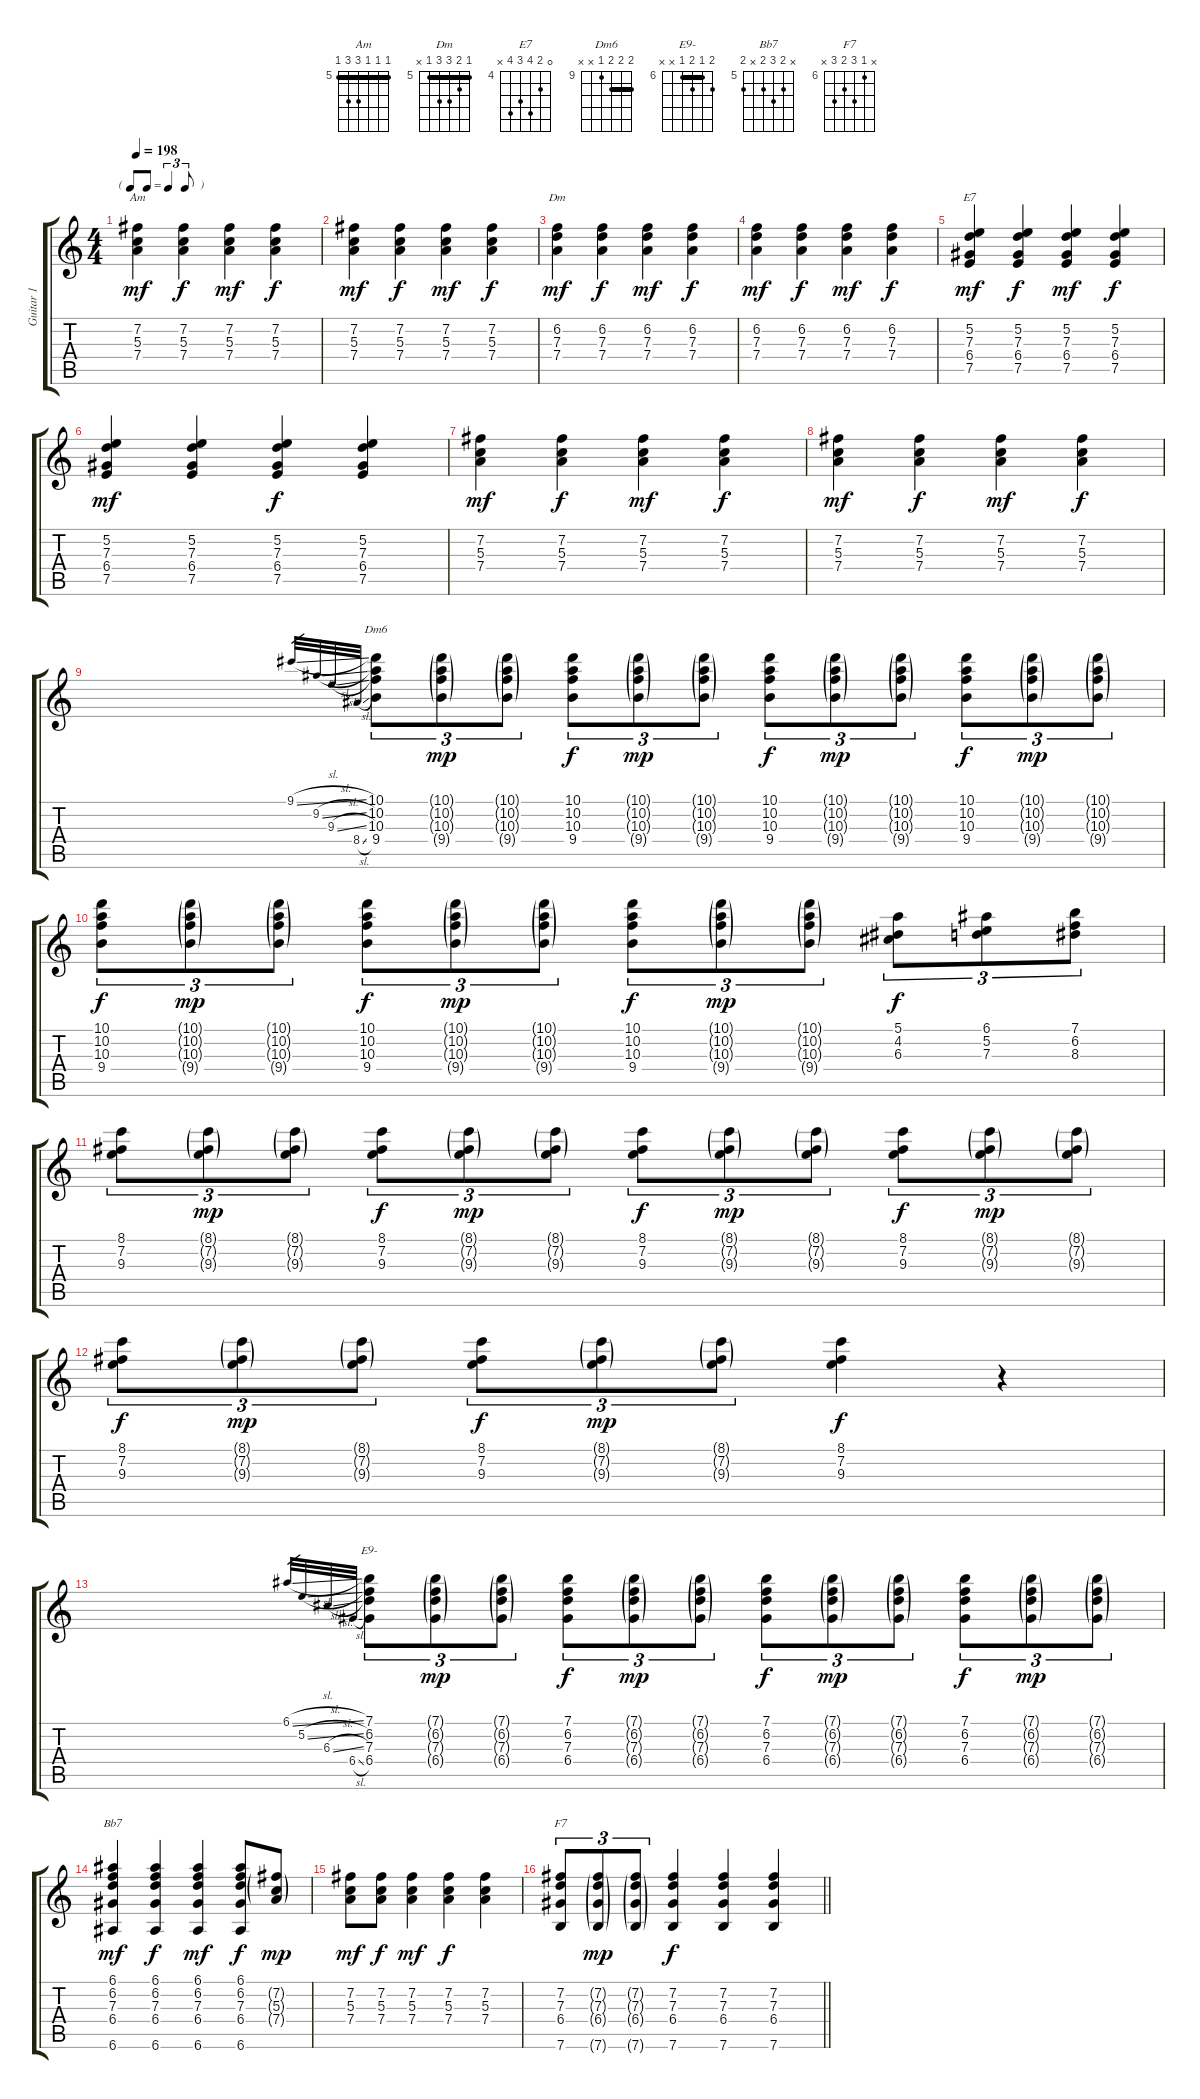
\track ("Guitar 1" "Guitar 1") {instrument acousticguitarnylon}
\staff {score tabs}
\tuning (E4 B3 G3 D3 A2 E2) {hide}
\chord ("Am" 5 5 5 7 7 5) {firstfret 5 barre 5}
\chord ("Dm" 5 6 7 7 5 x) {firstfret 5 barre 5}
\chord ("E7" 0 5 7 6 7 x) {firstfret 4}
\chord ("Dm6" 10 10 10 9 x x) {firstfret 9 barre 10}
\chord ("E9-" 7 6 7 6 x x) {firstfret 6 barre 6}
\chord ("Bb7" x 6 7 6 x 6) {firstfret 5}
\chord ("F7" x 6 8 7 8 x) {firstfret 6}
\ts (4 4)
\tf triplet8th
\tempo 198
\clef g2
\ks c
(7.2 5.3 7.4).4{ch "Am" dy mf} (7.2 5.3 7.4).4{dy f} (7.2 5.3 7.4).4{dy mf} (7.2 5.3 7.4).4{dy f} |
(7.2 5.3 7.4).4{dy mf} (7.2 5.3 7.4).4{dy f} (7.2 5.3 7.4).4{dy mf} (7.2 5.3 7.4).4{dy f} |
(6.2 7.3 7.4).4{ch "Dm" dy mf} (6.2 7.3 7.4).4{dy f} (6.2 7.3 7.4).4{dy mf} (6.2 7.3 7.4).4{dy f} |
(6.2 7.3 7.4).4{dy mf} (6.2 7.3 7.4).4{dy f} (6.2 7.3 7.4).4{dy mf} (6.2 7.3 7.4).4{dy f} |
(5.2 7.3 6.4 7.5).4{ch "E7" dy mf} (5.2 7.3 6.4 7.5).4{dy f} (5.2 7.3 6.4 7.5).4{dy mf} (5.2 7.3 6.4 7.5).4{dy f} |
(5.2 7.3 6.4 7.5).4{dy mf} (5.2 7.3 6.4 7.5).4 (5.2 7.3 6.4 7.5).4{dy f} (5.2 7.3 6.4 7.5).4 |
(7.2 5.3 7.4).4{dy mf} (7.2 5.3 7.4).4{dy f} (7.2 5.3 7.4).4{dy mf} (7.2 5.3 7.4).4{dy f} |
(7.2 5.3 7.4).4{dy mf} (7.2 5.3 7.4).4{dy f} (7.2 5.3 7.4).4{dy mf} (7.2 5.3 7.4).4{dy f} |
9.1{sl}.32{gr} 9.2{sl}.32{gr} 9.3{sl}.32{gr} 8.4{sl}.32{gr} (10.1 10.2 10.3 9.4).8{tu (3 2) ch "Dm6"} (10.1{g} 10.2{g} 10.3{g} 9.4{g}).8{tu (3 2) dy mp} (10.1{g} 10.2{g} 10.3{g} 9.4{g}).8{tu (3 2)} (10.1 10.2 10.3 9.4).8{tu (3 2) dy f} (10.1{g} 10.2{g} 10.3{g} 9.4{g}).8{tu (3 2) dy mp} (10.1{g} 10.2{g} 10.3{g} 9.4{g}).8{tu (3 2)} (10.1 10.2 10.3 9.4).8{tu (3 2) dy f} (10.1{g} 10.2{g} 10.3{g} 9.4{g}).8{tu (3 2) dy mp} (10.1{g} 10.2{g} 10.3{g} 9.4{g}).8{tu (3 2)} (10.1 10.2 10.3 9.4).8{tu (3 2) dy f} (10.1{g} 10.2{g} 10.3{g} 9.4{g}).8{tu (3 2) dy mp} (10.1{g} 10.2{g} 10.3{g} 9.4{g}).8{tu (3 2)} |
(10.1 10.2 10.3 9.4).8{tu (3 2) dy f} (10.1{g} 10.2{g} 10.3{g} 9.4{g}).8{tu (3 2) dy mp} (10.1{g} 10.2{g} 10.3{g} 9.4{g}).8{tu (3 2)} (10.1 10.2 10.3 9.4).8{tu (3 2) dy f} (10.1{g} 10.2{g} 10.3{g} 9.4{g}).8{tu (3 2) dy mp} (10.1{g} 10.2{g} 10.3{g} 9.4{g}).8{tu (3 2)} (10.1 10.2 10.3 9.4).8{tu (3 2) dy f} (10.1{g} 10.2{g} 10.3{g} 9.4{g}).8{tu (3 2) dy mp} (10.1{g} 10.2{g} 10.3{g} 9.4{g}).8{tu (3 2)} (5.1 4.2 6.3).8{tu (3 2) dy f} (6.1 5.2 7.3).8{tu (3 2)} (7.1 6.2 8.3).8{tu (3 2)} |
(8.1 7.2 9.3).8{tu (3 2)} (8.1{g} 7.2{g} 9.3{g}).8{tu (3 2) dy mp} (8.1{g} 7.2{g} 9.3{g}).8{tu (3 2)} (8.1 7.2 9.3).8{tu (3 2) dy f} (8.1{g} 7.2{g} 9.3{g}).8{tu (3 2) dy mp} (8.1{g} 7.2{g} 9.3{g}).8{tu (3 2)} (8.1 7.2 9.3).8{tu (3 2) dy f} (8.1{g} 7.2{g} 9.3{g}).8{tu (3 2) dy mp} (8.1{g} 7.2{g} 9.3{g}).8{tu (3 2)} (8.1 7.2 9.3).8{tu (3 2) dy f} (8.1{g} 7.2{g} 9.3{g}).8{tu (3 2) dy mp} (8.1{g} 7.2{g} 9.3{g}).8{tu (3 2)} |
(8.1 7.2 9.3).8{tu (3 2) dy f} (8.1{g} 7.2{g} 9.3{g}).8{tu (3 2) dy mp} (8.1{g} 7.2{g} 9.3{g}).8{tu (3 2)} (8.1 7.2 9.3).8{tu (3 2) dy f} (8.1{g} 7.2{g} 9.3{g}).8{tu (3 2) dy mp} (8.1{g} 7.2{g} 9.3{g}).8{tu (3 2)} (8.1 7.2 9.3).4{dy f} r.4 |
6.1{sl}.32{gr} 5.2{sl}.32{gr} 6.3{sl}.32{gr} 6.4{sl}.32{gr} (7.1 6.2 7.3 6.4).8{tu (3 2) ch "E9-"} (7.1{g} 6.2{g} 7.3{g} 6.4{g}).8{tu (3 2) dy mp} (7.1{g} 6.2{g} 7.3{g} 6.4{g}).8{tu (3 2)} (7.1 6.2 7.3 6.4).8{tu (3 2) dy f} (7.1{g} 6.2{g} 7.3{g} 6.4{g}).8{tu (3 2) dy mp} (7.1{g} 6.2{g} 7.3{g} 6.4{g}).8{tu (3 2)} (7.1 6.2 7.3 6.4).8{tu (3 2) dy f} (7.1{g} 6.2{g} 7.3{g} 6.4{g}).8{tu (3 2) dy mp} (7.1{g} 6.2{g} 7.3{g} 6.4{g}).8{tu (3 2)} (7.1 6.2 7.3 6.4).8{tu (3 2) dy f} (7.1{g} 6.2{g} 7.3{g} 6.4{g}).8{tu (3 2) dy mp} (7.1{g} 6.2{g} 7.3{g} 6.4{g}).8{tu (3 2)} |
(6.1 6.2 7.3 6.4 6.6).4{ch "Bb7" dy mf} (6.1 6.2 7.3 6.4 6.6).4{dy f} (6.1 6.2 7.3 6.4 6.6).4{dy mf} (6.1 6.2 7.3 6.4 6.6).8{dy f} (7.2{g} 5.3{g} 7.4{g}).8{dy mp} |
(7.2 5.3 7.4).8{dy mf} (7.2 5.3 7.4).8{dy f} (7.2 5.3 7.4).4{dy mf} (7.2 5.3 7.4).4{dy f} (7.2 5.3 7.4).4 |
\barLineRight lightlight
(7.2 7.3 6.4 7.6).8{tu (3 2) ch "F7"} (7.2{g} 7.3{g} 6.4{g} 7.6{g}).8{tu (3 2) dy mp} (7.2{g} 7.3{g} 6.4{g} 7.6{g}).8{tu (3 2)} (7.2 7.3 6.4 7.6).4{dy f} (7.2 7.3 6.4 7.6).4 (7.2 7.3 6.4 7.6).4
